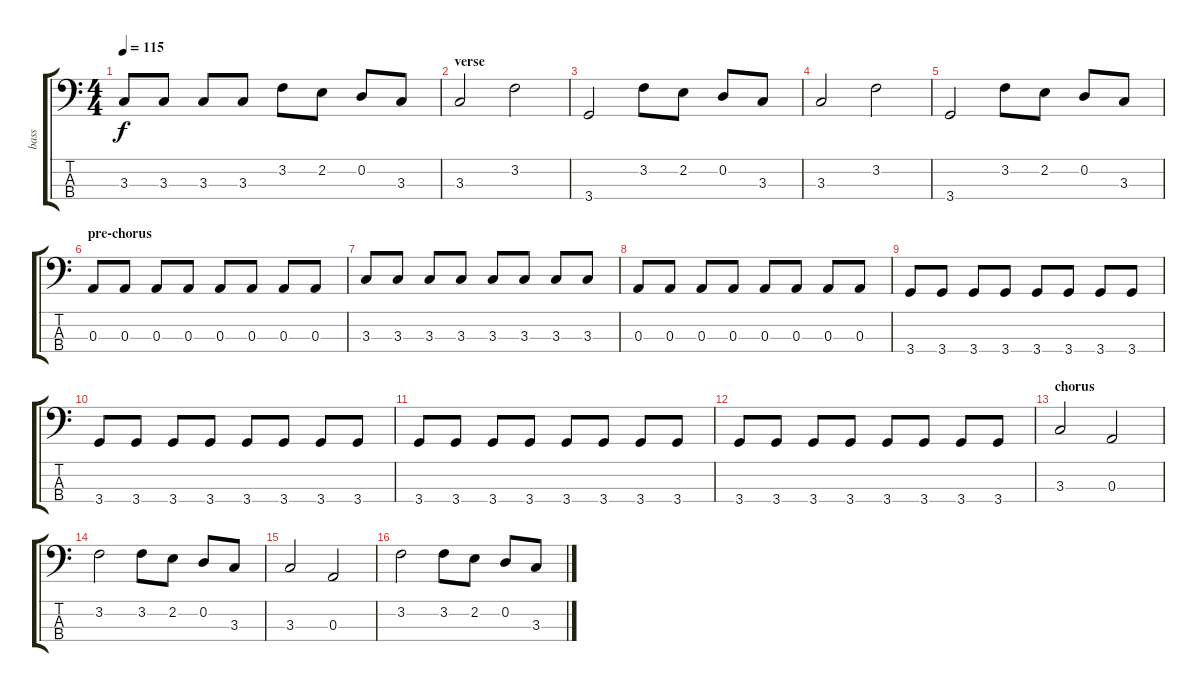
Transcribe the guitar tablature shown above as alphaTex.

\track ("bass" "bass") {instrument electricbasspick}
\staff {score tabs}
\tuning (G2 D2 A1 E1) {hide}
\ts (4 4)
\tempo 115
\clef f4
\ks c
3.3.8{dy f} 3.3.8 3.3.8 3.3.8 3.2.8 2.2.8 0.2.8 3.3.8 |
\section ("" "verse")
3.3.2 3.2.2 |
3.4.2 3.2.8 2.2.8 0.2.8 3.3.8 |
3.3.2 3.2.2 |
3.4.2 3.2.8 2.2.8 0.2.8 3.3.8 |
\section ("" "pre-chorus")
0.3.8 0.3.8 0.3.8 0.3.8 0.3.8 0.3.8 0.3.8 0.3.8 |
3.3.8 3.3.8 3.3.8 3.3.8 3.3.8 3.3.8 3.3.8 3.3.8 |
0.3.8 0.3.8 0.3.8 0.3.8 0.3.8 0.3.8 0.3.8 0.3.8 |
3.4.8 3.4.8 3.4.8 3.4.8 3.4.8 3.4.8 3.4.8 3.4.8 |
3.4.8 3.4.8 3.4.8 3.4.8 3.4.8 3.4.8 3.4.8 3.4.8 |
3.4.8 3.4.8 3.4.8 3.4.8 3.4.8 3.4.8 3.4.8 3.4.8 |
3.4.8 3.4.8 3.4.8 3.4.8 3.4.8 3.4.8 3.4.8 3.4.8 |
\section ("" "chorus")
3.3.2 0.3.2 |
3.2.2 3.2.8 2.2.8 0.2.8 3.3.8 |
3.3.2 0.3.2 |
3.2.2 3.2.8 2.2.8 0.2.8 3.3.8
